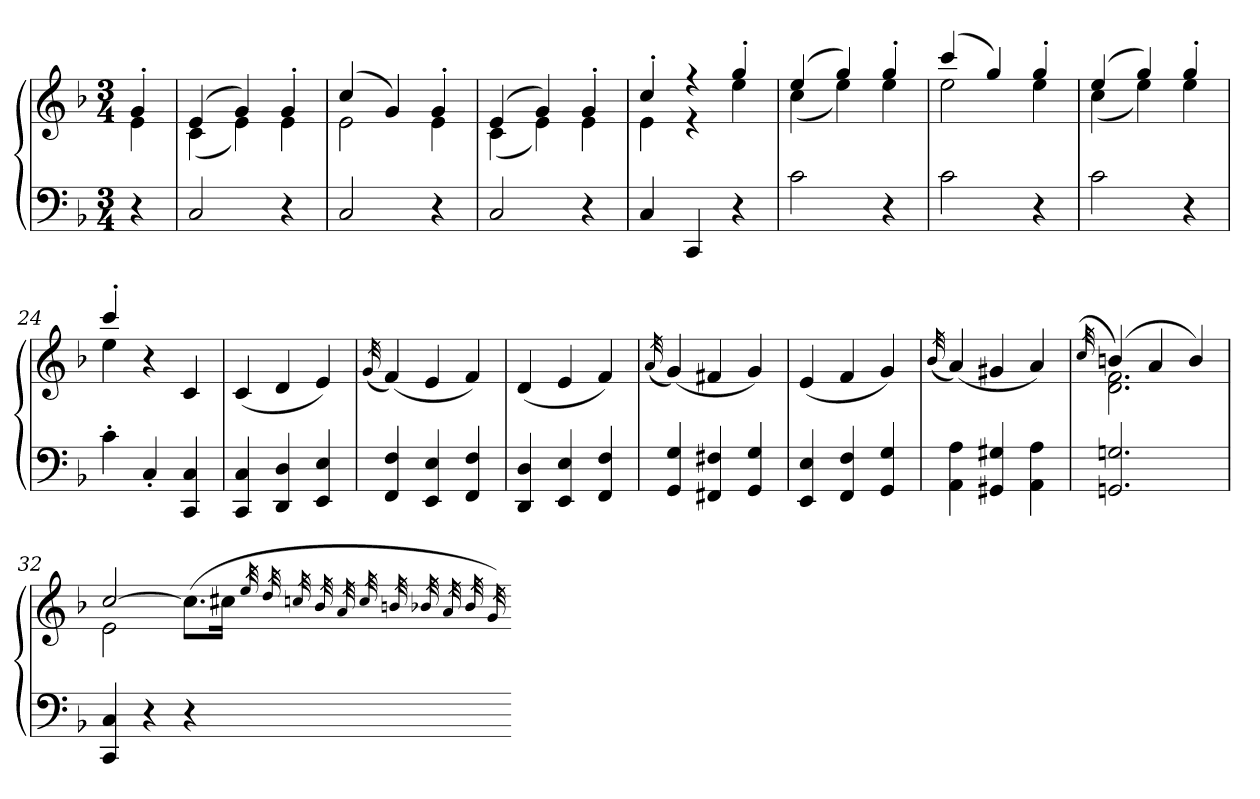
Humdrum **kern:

**kern	**kern
*part1	*part1
*staff2	*staff1
*clefF4	*clefG2
*k[b-]	*k[b-]
*F:	*F:
*M3/4	*M3/4
=	=
*	*^
4r	4g'	4e
=17	=17	=17
2C	(4e	(4c
.	4g)	4e)
4r	4g'	4e
=18	=18	=18
2C	(4cc	2e
.	4g)	.
4r	4g'	4e
=19	=19	=19
2C	(4e	(4c
.	4g)	4e)
4r	4g'	4e
=20	=20	=20
4C	4cc'	4e
4CC	4r	4r
4r	4gg'	4ee
=21	=21	=21
2c	(4ee	(4cc
.	4gg)	4ee)
4r	4gg'	4ee
=22	=22	=22
2c	(4ccc	2ee
.	4gg)	.
4r	4gg'	4ee
=23	=23	=23
2c	(4ee	(4cc
.	4gg)	4ee)
4r	4gg'	4ee
=24	=24	=24
4c'	4ccc'	4ee
4C'	4r	2ryy
4CC 4C	4c	.
*	*v	*v
=25	=25
4CC 4C	(4c
4DD 4D	4d
4EE 4E	4e)
=26	=26
.	(32qg
4FF 4F	(4f)
4EE 4E	4e
4FF 4F	4f)
=27	=27
4DD 4D	(4d
4EE 4E	4e
4FF 4F	4f)
=28	=28
.	(32qa
4GG 4G	(4g)
4FF#X 4F#X	4f#X
4GG 4G	4g)
=29	=29
4EE 4E	(4e
4FF 4F	4f
4GG 4G	4g)
=30	=30
.	(32qb-
4AA 4A	(4a)
4GG#X 4G#X	4g#X
4AA 4A	4a)
=31	=31
.	(32qcc
*	*^
2.GGn 2.Gn	(4bn)	2.d 2.f
.	4a	.
.	4b)	.
=32	=32	=32
4CC 4C	[2cc	2e
4r	.	.
4r	(8.ccL]	4ryy
.	16cc#XJk	.
*	*v	*v
.	32qee
.	32qdd
.	32qccn
.	32qb-
.	32qa
.	32qcc
.	32qbn
.	32qb-X
.	32qa
.	32qb-
.	32qg)
=-	=-
*-	*-
